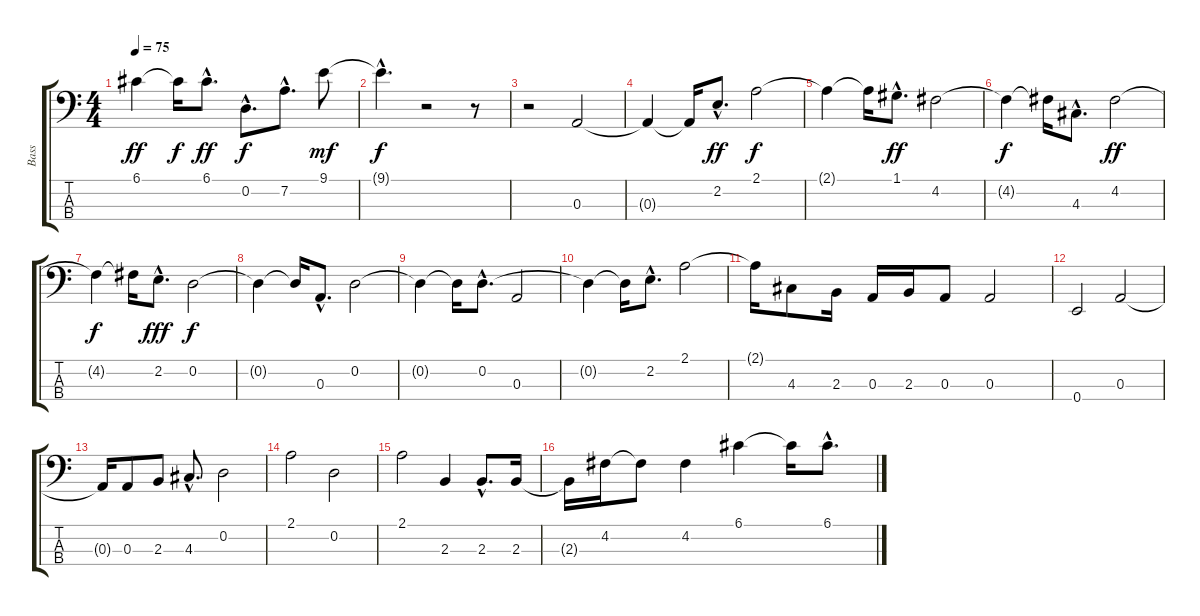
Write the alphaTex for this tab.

\track ("Bass" "Bass") {instrument electricbassfinger}
\staff {score tabs}
\tuning (G2 D2 A1 E1) {hide}
\ts (4 4)
\tempo 75
\clef f4
\ks c
6.1.4{dy ff} 6.1{t}.16{dy f} 6.1{hac}.8{d dy ff} 0.2{hac}.8{d dy f} 7.2{hac}.8{d} 9.1.8{dy mf} |
9.1{hac t}.4{d dy f} r.2 r.8 |
r.2 0.3.2 |
0.3{t}.4 0.3{t}.16 2.2{hac}.8{d dy ff} 2.1.2{dy f} |
2.1{t}.4 2.1{t}.16 1.1{hac}.8{d dy ff} 4.2.2 |
4.2{t}.4{dy f} 4.2{t}.16 4.3{hac}.8{d} 4.2.2{dy ff} |
4.2{t}.4{dy f} 4.2{t}.16 2.2{hac}.8{d dy fff} 0.2.2{dy f} |
0.2{t}.4 0.2{t}.16 0.3{hac}.8{d} 0.2.2 |
0.2{t}.4 0.2{t}.16 0.2{hac}.8{d} 0.3.2 |
0.2{t}.4 0.2{t}.16 2.2{hac}.8{d} 2.1.2 |
2.1{t}.16 4.3.8 2.3.16 0.3.16 2.3.16 0.3.8 0.3.2 |
0.4.2 0.3.2 |
0.3{t}.16 0.3.8 2.3.8 4.3{hac}.8{d} 0.2.2 |
2.1.2 0.2.2 |
2.1.2 2.3.4 2.3{hac}.8{d} 2.3.16 |
2.3{t}.16 4.2.16 4.2{t}.8 4.2.4 6.1.4 6.1{t}.16 6.1{hac}.8{d}
